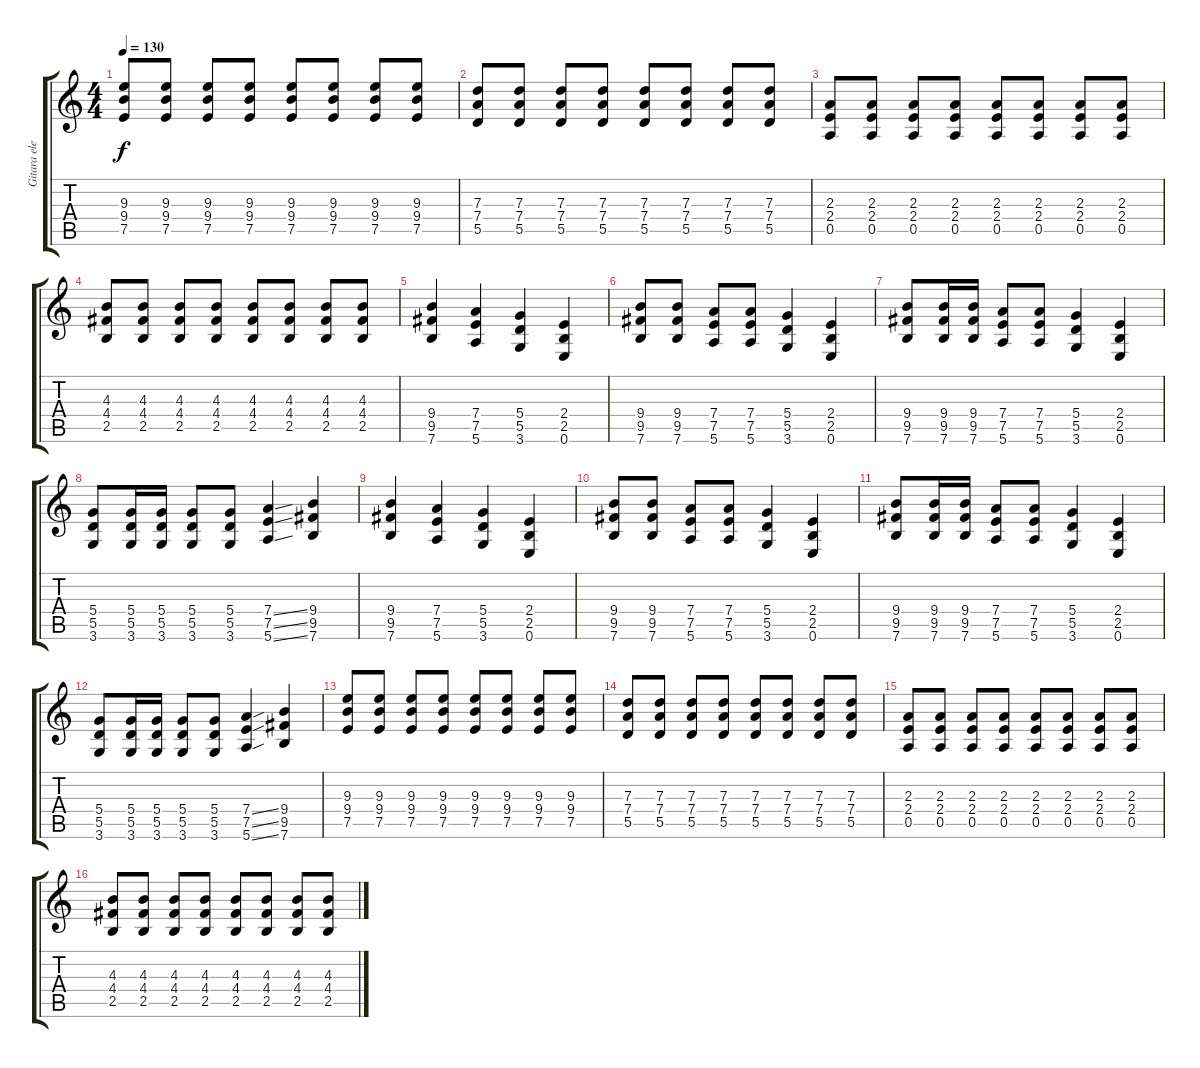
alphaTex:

\track ("Gitara elektryczna (II)" "Gitara ele") {instrument distortionguitar}
\staff {score tabs}
\tuning (E4 B3 G3 D3 A2 E2) {hide}
\ts (4 4)
\tempo 130
\clef g2
\ks c
(9.3 9.4 7.5).8{dy f} (9.3 9.4 7.5).8 (9.3 9.4 7.5).8 (9.3 9.4 7.5).8 (9.3 9.4 7.5).8 (9.3 9.4 7.5).8 (9.3 9.4 7.5).8 (9.3 9.4 7.5).8 |
(7.3 7.4 5.5).8 (7.3 7.4 5.5).8 (7.3 7.4 5.5).8 (7.3 7.4 5.5).8 (7.3 7.4 5.5).8 (7.3 7.4 5.5).8 (7.3 7.4 5.5).8 (7.3 7.4 5.5).8 |
(2.3 2.4 0.5).8 (2.3 2.4 0.5).8 (2.3 2.4 0.5).8 (2.3 2.4 0.5).8 (2.3 2.4 0.5).8 (2.3 2.4 0.5).8 (2.3 2.4 0.5).8 (2.3 2.4 0.5).8 |
(4.3 4.4 2.5).8 (4.3 4.4 2.5).8 (4.3 4.4 2.5).8 (4.3 4.4 2.5).8 (4.3 4.4 2.5).8 (4.3 4.4 2.5).8 (4.3 4.4 2.5).8 (4.3 4.4 2.5).8 |
(9.4 9.5 7.6).4 (7.4 7.5 5.6).4 (5.4 5.5 3.6).4 (2.4 2.5 0.6).4 |
(9.4 9.5 7.6).8 (9.4 9.5 7.6).8 (7.4 7.5 5.6).8 (7.4 7.5 5.6).8 (5.4 5.5 3.6).4 (2.4 2.5 0.6).4 |
(9.4 9.5 7.6).8 (9.4 9.5 7.6).16 (9.4 9.5 7.6).16 (7.4 7.5 5.6).8 (7.4 7.5 5.6).8 (5.4 5.5 3.6).4 (2.4 2.5 0.6).4 |
(5.4 5.5 3.6).8 (5.4 5.5 3.6).16 (5.4 5.5 3.6).16 (5.4 5.5 3.6).8 (5.4 5.5 3.6).8 (7.4{ss} 7.5{ss} 5.6{ss}).4 (9.4 9.5 7.6).4 |
(9.4 9.5 7.6).4 (7.4 7.5 5.6).4 (5.4 5.5 3.6).4 (2.4 2.5 0.6).4 |
(9.4 9.5 7.6).8 (9.4 9.5 7.6).8 (7.4 7.5 5.6).8 (7.4 7.5 5.6).8 (5.4 5.5 3.6).4 (2.4 2.5 0.6).4 |
(9.4 9.5 7.6).8 (9.4 9.5 7.6).16 (9.4 9.5 7.6).16 (7.4 7.5 5.6).8 (7.4 7.5 5.6).8 (5.4 5.5 3.6).4 (2.4 2.5 0.6).4 |
(5.4 5.5 3.6).8 (5.4 5.5 3.6).16 (5.4 5.5 3.6).16 (5.4 5.5 3.6).8 (5.4 5.5 3.6).8 (7.4{ss} 7.5{ss} 5.6{ss}).4 (9.4 9.5 7.6).4 |
(9.3 9.4 7.5).8 (9.3 9.4 7.5).8 (9.3 9.4 7.5).8 (9.3 9.4 7.5).8 (9.3 9.4 7.5).8 (9.3 9.4 7.5).8 (9.3 9.4 7.5).8 (9.3 9.4 7.5).8 |
(7.3 7.4 5.5).8 (7.3 7.4 5.5).8 (7.3 7.4 5.5).8 (7.3 7.4 5.5).8 (7.3 7.4 5.5).8 (7.3 7.4 5.5).8 (7.3 7.4 5.5).8 (7.3 7.4 5.5).8 |
(2.3 2.4 0.5).8 (2.3 2.4 0.5).8 (2.3 2.4 0.5).8 (2.3 2.4 0.5).8 (2.3 2.4 0.5).8 (2.3 2.4 0.5).8 (2.3 2.4 0.5).8 (2.3 2.4 0.5).8 |
(4.3 4.4 2.5).8 (4.3 4.4 2.5).8 (4.3 4.4 2.5).8 (4.3 4.4 2.5).8 (4.3 4.4 2.5).8 (4.3 4.4 2.5).8 (4.3 4.4 2.5).8 (4.3 4.4 2.5).8
